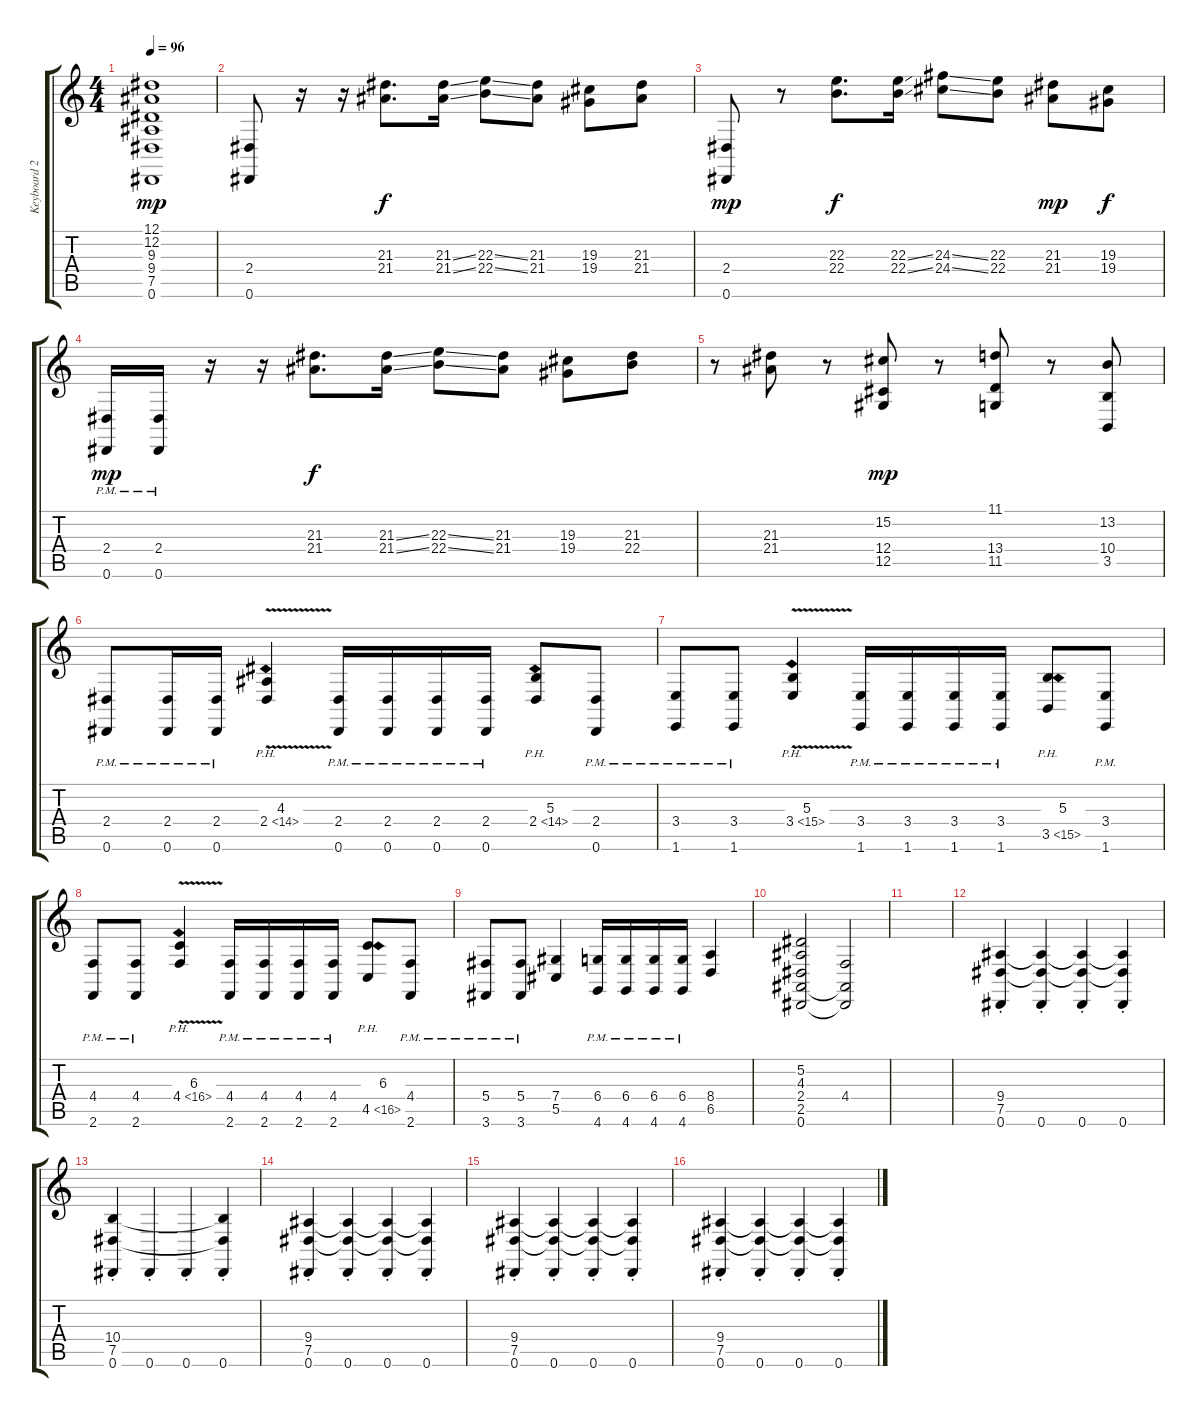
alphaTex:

\track ("Keyboard 2" "Keyboard 2") {instrument stringensemble1}
\staff {score tabs}
\tuning (Eb4 Bb3 Gb3 Db3 Ab2 Eb2) {hide}
\ts (4 4)
\tempo 96
\clef g2
\ks c
(12.1 12.2 9.3 9.4 7.5 0.6).1{dy mp} |
(2.4 0.6).8 r.16 r.16 (21.3 21.4).8{d dy f} (21.3{ss} 21.4{ss}).16 (22.3{ss} 22.4{ss}).8 (21.3 21.4).8 (19.3 19.4).8 (21.3 21.4).8 |
(2.4 0.6).8{dy mp} r.8 (22.3 22.4).8{d dy f} (22.3{ss} 22.4{ss}).16 (24.3{ss} 24.4{ss}).8 (22.3 22.4).8 (21.3 21.4).8{dy mp} (19.3 19.4).8{dy f} |
(2.4 0.6{pm}).16{dy mp} (2.4 0.6{pm}).16 r.16 r.16 (21.3 21.4).8{d dy f} (21.3{ss} 21.4{ss}).16 (22.3{ss} 22.4{ss}).8 (21.3 21.4).8 (19.3 19.4).8 (21.3 22.4).8 |
r.8 (21.3 21.4).8 r.8 (15.2 12.4 12.5).8{dy mp} r.8 (11.1 13.4 11.5).8 r.8 (13.2 10.4 3.5).8 |
(2.4 0.6{pm}).8 (2.4 0.6{pm}).16 (2.4 0.6{pm}).16 (4.3 2.4{ph 12 v}).4 (2.4 0.6{pm}).16 (2.4 0.6{pm}).16 (2.4 0.6{pm}).16 (2.4 0.6{pm}).16 (5.3 2.4{ph 12}).8 (2.4 0.6{pm}).8 |
(3.4 1.6{pm}).8 (3.4 1.6{pm}).8 (5.3 3.4{ph 12 v}).4 (3.4 1.6{pm}).16 (3.4 1.6{pm}).16 (3.4 1.6{pm}).16 (3.4 1.6{pm}).16 (5.3 3.5{ph 12}).8 (3.4 1.6{pm}).8 |
(4.4 2.6{pm}).8 (4.4 2.6{pm}).8 (6.3 4.4{ph 12 v}).4 (4.4 2.6{pm}).16 (4.4 2.6{pm}).16 (4.4 2.6{pm}).16 (4.4 2.6{pm}).16 (6.3 4.5{ph 12}).8 (4.4 2.6{pm}).8 |
(5.4 3.6{pm}).8 (5.4 3.6{pm}).8 (7.4 5.5).4 (6.4 4.6{pm}).16 (6.4 4.6{pm}).16 (6.4 4.6{pm}).16 (6.4 4.6{pm}).16 (8.4 6.5).4 |
(5.2 4.3 2.4 2.5 0.6).2 (4.4 2.5{t} 0.6{t}).2 |
|
(9.4 7.5 0.6{st}).4 (9.4{t} 7.5{t} 0.6{st}).4 (9.4{t} 7.5{t} 0.6{st}).4 (9.4{t} 7.5{t} 0.6{st}).4 |
(10.4 7.5 0.6{st}).4 0.6{st}.4 0.6{st}.4 (10.4{t} 7.5{t} 0.6{st}).4 |
(9.4 7.5 0.6{st}).4 (9.4{t} 7.5{t} 0.6{st}).4 (9.4{t} 7.5{t} 0.6{st}).4 (9.4{t} 7.5{t} 0.6{st}).4 |
(9.4 7.5 0.6{st}).4 (9.4{t} 7.5{t} 0.6{st}).4 (9.4{t} 7.5{t} 0.6{st}).4 (9.4{t} 7.5{t} 0.6{st}).4 |
(9.4 7.5 0.6{st}).4 (9.4{t} 7.5{t} 0.6{st}).4 (9.4{t} 7.5{t} 0.6{st}).4 (9.4{t} 7.5{t} 0.6{st}).4
